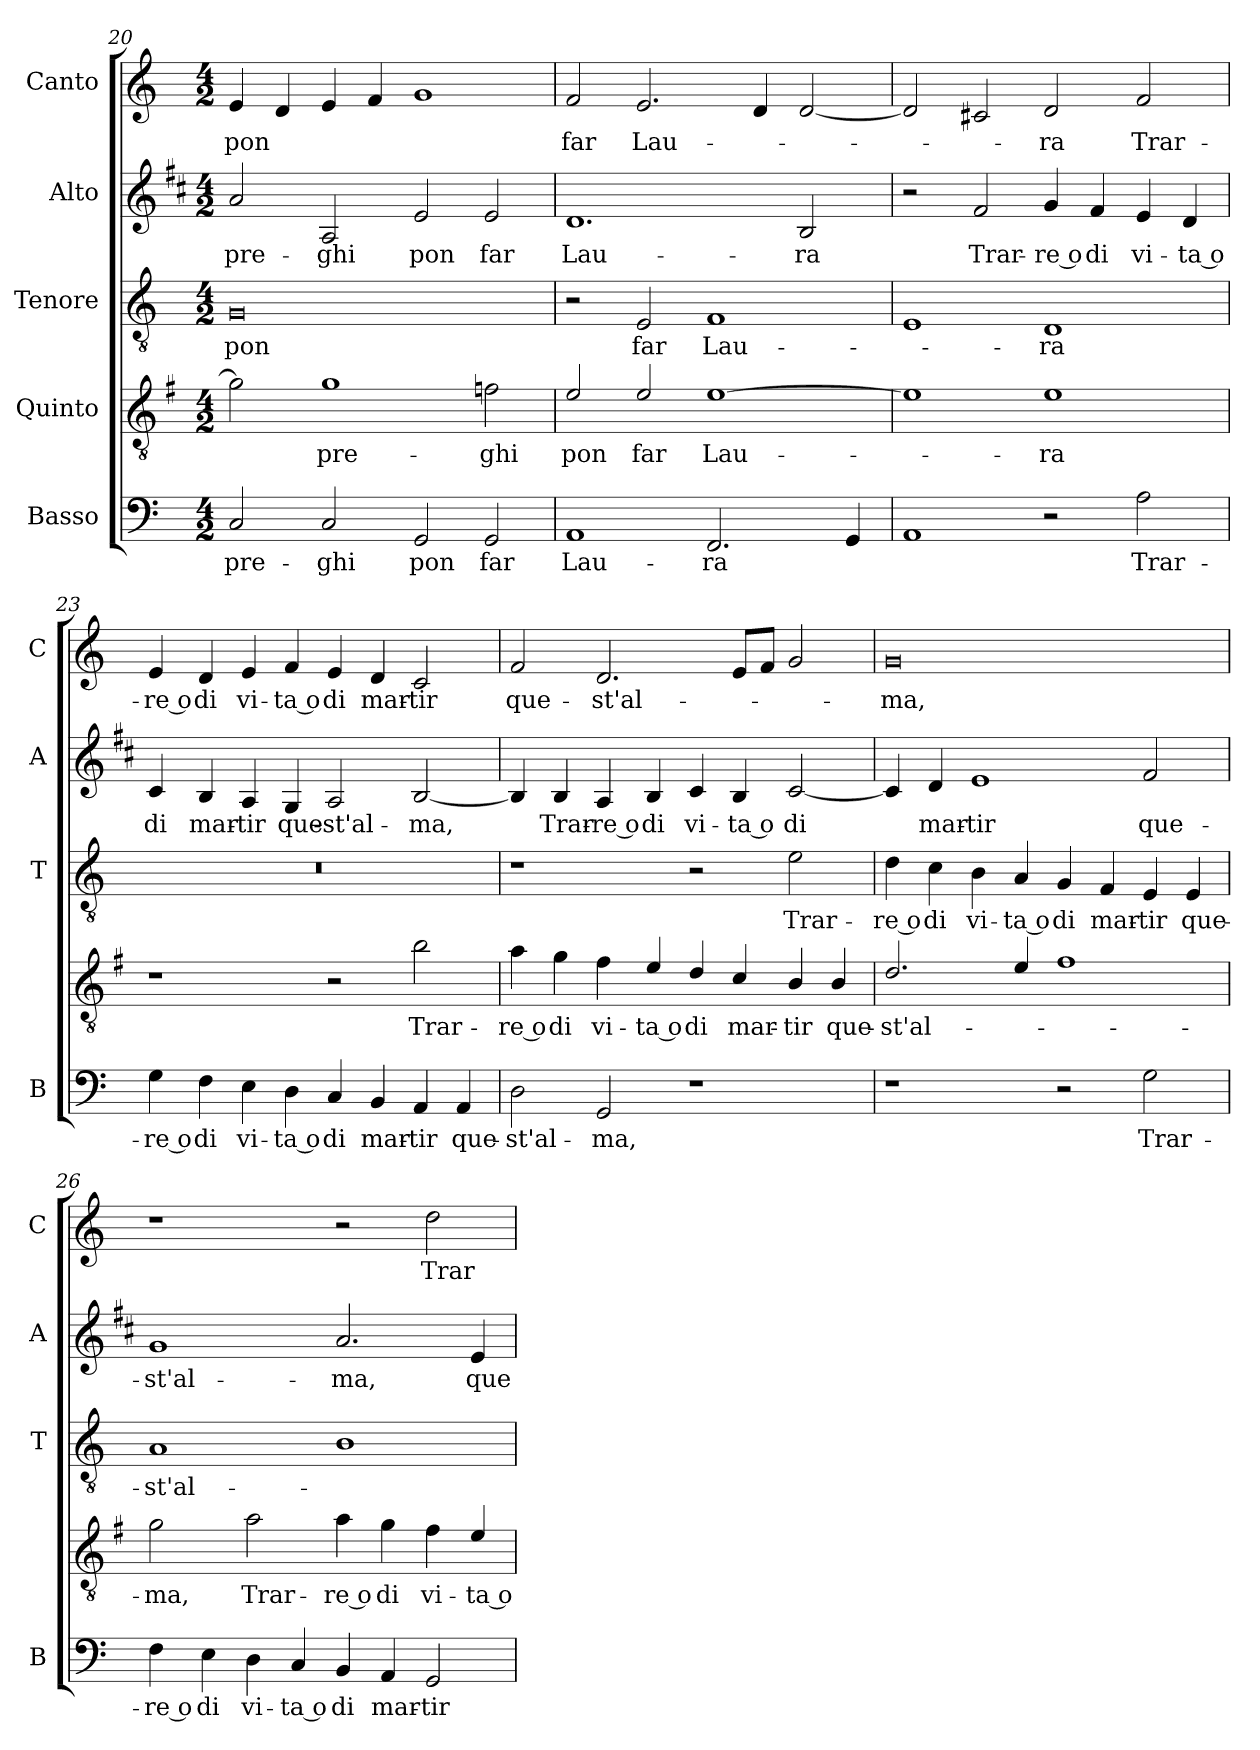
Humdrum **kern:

**kern	**text	**kern	**text	**kern	**text	**kern	**text	**kern	**text
*part5	*part5	*part4	*part4	*part3	*part3	*part2	*part2	*part1	*part1
*staff5	*staff5	*staff4	*staff4	*staff3	*staff3	*staff2	*staff2	*staff1	*staff1
*I"Basso	*	*I"Quinto	*	*I"Tenore	*	*I"Alto	*	*I"Canto	*
*I'B	*	*	*	*I'T	*	*I'A	*	*I'C	*
!!LO:PB:g=z
*clefF4	*	*clefGv2	*	*clefGv2	*	*clefG2	*	*clefG2	*
*	*	*ITrd4c7	*	*	*	*ITrd1c2	*	*	*
*k[]	*	*k[]	*	*k[]	*	*k[]	*	*k[]	*
*C:	*	*C:	*	*C:	*	*C:	*	*C:	*
*M4/2	*	*M4/2	*	*M4/2	*	*M4/2	*	*M4/2	*
=20	=20	=20	=20	=20	=20	=20	=20	=20	=20
!	!LO:LY:b	!	!	!	!LO:LY:b	!	!LO:LY:b	!	!LO:LY:b
2C/	pre-	2c\]	.	0G	pon	2g/	pre-	4e/	pon
.	.	.	.	.	.	.	.	4d/	.
!	!LO:LY:b	!	!LO:LY:b	!	!	!	!LO:LY:b	!	!
2C/	-ghi	1c	pre-	.	.	2G/	-ghi	4e/	.
.	.	.	.	.	.	.	.	4f/	.
!	!LO:LY:b	!	!	!	!	!	!LO:LY:b	!	!
2GG/	pon	.	.	.	.	2d/	pon	1g	.
!	!LO:LY:b	!	!LO:LY:b	!	!	!	!LO:LY:b	!	!
2GG/	far	2B-X\	-ghi	.	.	2d/	far	.	.
=21	=21	=21	=21	=21	=21	=21	=21	=21	=21
!	!LO:LY:b	!	!LO:LY:b	!	!	!	!LO:LY:b	!	!LO:LY:b
1AA	Lau-	2A/	pon	2r	.	1.c	Lau-	2f/	far
!	!	!	!LO:LY:b	!	!LO:LY:b	!	!	!	!LO:LY:b
.	.	2A/	far	2E/	far	.	.	2.e/	Lau-
!	!LO:LY:b	!	!LO:LY:b	!	!LO:LY:b	!	!	!	!
2.FF/	-ra	[1A	Lau-	1F	Lau-	.	.	.	.
.	.	.	.	.	.	.	.	4d/	.
!	!	!	!	!	!	!	!LO:LY:b	!	!
.	.	.	.	.	.	2A/	-ra	[2d/	.
4GG/	.	.	.	.	.	.	.	.	.
=22	=22	=22	=22	=22	=22	=22	=22	=22	=22
1AA	.	1A]	.	1E	.	2r	.	2d/]	.
!	!	!	!	!	!	!	!LO:LY:b	!	!
.	.	.	.	.	.	2e/	Trar-	2c#X/	.
!	!	!	!LO:LY:b	!	!LO:LY:b	!	!LO:LY:b	!	!LO:LY:b
2r	.	1A	-ra	1D	-ra	4f/	-re o	2d/	-ra
!	!	!	!	!	!	!	!LO:LY:b	!	!
.	.	.	.	.	.	4e/	di	.	.
!	!LO:LY:b	!	!	!	!	!	!LO:LY:b	!	!LO:LY:b
2A\	Trar-	.	.	.	.	4d/	vi-	2f/	Trar-
!	!	!	!	!	!	!	!LO:LY:b	!	!
.	.	.	.	.	.	4c/	-ta o	.	.
=23	=23	=23	=23	=23	=23	=23	=23	=23	=23
!	!LO:LY:b	!	!	!	!	!	!LO:LY:b	!	!LO:LY:b
4G\	-re o	1r	.	0r	.	4B/	di	4e/	-re o
!	!LO:LY:b	!	!	!	!	!	!LO:LY:b	!	!LO:LY:b
4F\	di	.	.	.	.	4A/	mar-	4d/	di
!	!LO:LY:b	!	!	!	!	!	!LO:LY:b	!	!LO:LY:b
4E\	vi-	.	.	.	.	4G/	-tir	4e/	vi-
!	!LO:LY:b	!	!	!	!	!	!LO:LY:b	!	!LO:LY:b
4D\	-ta o	.	.	.	.	4F/	que-	4f/	-ta o
!	!LO:LY:b	!	!	!	!	!	!LO:LY:b	!	!LO:LY:b
4C/	di	2r	.	.	.	2G/	-st'al-	4e/	di
!	!LO:LY:b	!	!	!	!	!	!	!	!LO:LY:b
4BB/	mar-	.	.	.	.	.	.	4d/	mar-
!	!LO:LY:b	!	!LO:LY:b	!	!	!	!LO:LY:b	!	!LO:LY:b
4AA/	-tir	2e\	Trar-	.	.	[2A/	-ma,	2c/	-tir
!	!LO:LY:b	!	!	!	!	!	!	!	!
4AA/	que-	.	.	.	.	.	.	.	.
!!LO:LB:g=z
=24	=24	=24	=24	=24	=24	=24	=24	=24	=24
!	!LO:LY:b	!	!LO:LY:b	!	!	!	!	!	!LO:LY:b
2D\	-st'al-	4d\	-re o	1r	.	4A/]	.	2f/	que-
!	!	!	!LO:LY:b	!	!	!	!LO:LY:b	!	!
.	.	4c\	di	.	.	4A/	Trar-	.	.
!	!LO:LY:b	!	!LO:LY:b	!	!	!	!LO:LY:b	!	!LO:LY:b
2GG/	-ma,	4B\	vi-	.	.	4G/	-re o	2.d/	-st'al-
!	!	!	!LO:LY:b	!	!	!	!LO:LY:b	!	!
.	.	4A/	-ta o	.	.	4A/	di	.	.
!	!	!	!LO:LY:b	!	!	!	!LO:LY:b	!	!
1r	.	4G/	di	2r	.	4B/	vi-	.	.
!	!	!	!LO:LY:b	!	!	!	!LO:LY:b	!	!
.	.	4F/	mar-	.	.	4A/	-ta o	8e/L	.
.	.	.	.	.	.	.	.	8f/J	.
!	!	!	!LO:LY:b	!	!LO:LY:b	!	!LO:LY:b	!	!
.	.	4E/	-tir	2e\	Trar-	[2B/	di	2g/	.
!	!	!	!LO:LY:b	!	!	!	!	!	!
.	.	4E/	que-	.	.	.	.	.	.
=25	=25	=25	=25	=25	=25	=25	=25	=25	=25
!	!	!	!LO:LY:b	!	!LO:LY:b	!	!	!	!LO:LY:b
1r	.	2.G/	-st'al-	4d\	-re o	4B/]	.	0g	-ma,
!	!	!	!	!	!LO:LY:b	!	!LO:LY:b	!	!
.	.	.	.	4c\	di	4c/	mar-	.	.
!	!	!	!	!	!LO:LY:b	!	!LO:LY:b	!	!
.	.	.	.	4B\	vi-	1d	-tir	.	.
!	!	!	!	!	!LO:LY:b	!	!	!	!
.	.	4A/	.	4A/	-ta o	.	.	.	.
!	!	!	!	!	!LO:LY:b	!	!	!	!
2r	.	1B	.	4G/	di	.	.	.	.
!	!	!	!	!	!LO:LY:b	!	!	!	!
.	.	.	.	4F/	mar-	.	.	.	.
!	!LO:LY:b	!	!	!	!LO:LY:b	!	!LO:LY:b	!	!
2G\	Trar-	.	.	4E/	-tir	2e/	que-	.	.
!	!	!	!	!	!LO:LY:b	!	!	!	!
.	.	.	.	4E/	que-	.	.	.	.
=26	=26	=26	=26	=26	=26	=26	=26	=26	=26
!	!LO:LY:b	!	!LO:LY:b	!	!LO:LY:b	!	!LO:LY:b	!	!
4F\	-re o	2c\	-ma,	1A	-st'al-	1f	-st'al-	1r	.
!	!LO:LY:b	!	!	!	!	!	!	!	!
4E\	di	.	.	.	.	.	.	.	.
!	!LO:LY:b	!	!LO:LY:b	!	!	!	!	!	!
4D\	vi-	2d\	Trar-	.	.	.	.	.	.
!	!LO:LY:b	!	!	!	!	!	!	!	!
4C/	-ta o	.	.	.	.	.	.	.	.
!	!LO:LY:b	!	!LO:LY:b	!	!	!	!LO:LY:b	!	!
4BB/	di	4d\	-re o	1B	.	2.g/	-ma,	2r	.
!	!LO:LY:b	!	!LO:LY:b	!	!	!	!	!	!
4AA/	mar-	4c\	di	.	.	.	.	.	.
!	!LO:LY:b	!	!LO:LY:b	!	!	!	!	!	!LO:LY:b
2GG/	-tir	4B\	vi-	.	.	.	.	2dd\	Trar-
!	!	!	!LO:LY:b	!	!	!	!LO:LY:b	!	!
.	.	4A/	-ta o	.	.	4d/	que-	.	.
=	=	=	=	=	=	=	=	=	=
*-	*-	*-	*-	*-	*-	*-	*-	*-	*-
